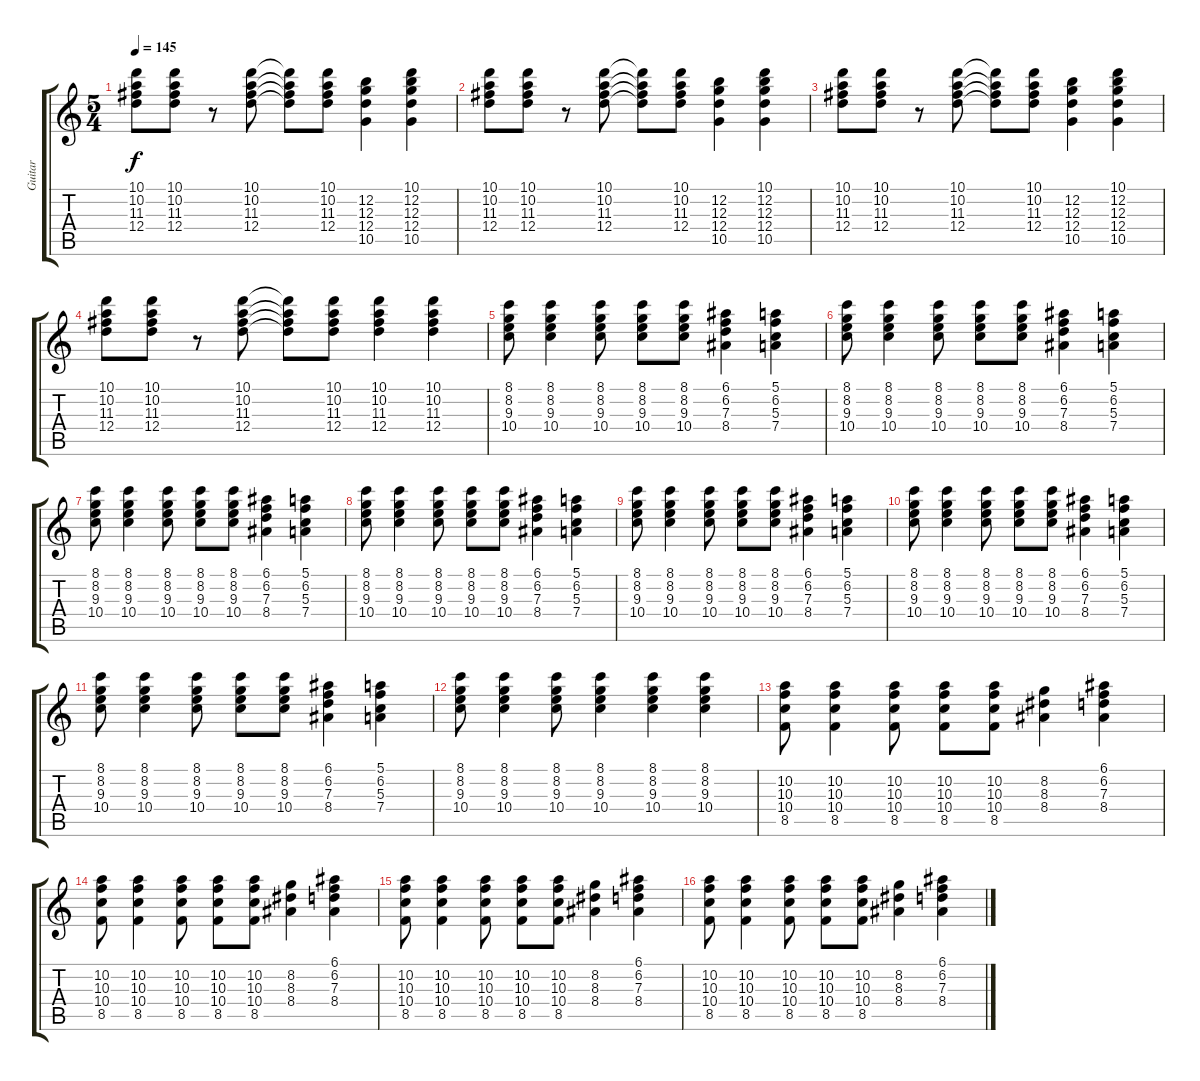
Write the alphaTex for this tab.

\track ("Guitar" "Guitar") {instrument acousticguitarnylon}
\staff {score tabs}
\tuning (E4 B3 G3 D3 A2 E2) {hide}
\ts (5 4)
\tempo 145
\clef g2
\ks c
(10.1 10.2 11.3 12.4).8{dy f} (10.1 10.2 11.3 12.4).8 r.8 (10.1 10.2 11.3 12.4).8 (10.1{t} 10.2{t} 11.3{t} 12.4{t}).8 (10.1 10.2 11.3 12.4).8 (12.2 12.3 12.4 10.5).4 (10.1 12.2 12.3 12.4 10.5).4 |
(10.1 10.2 11.3 12.4).8 (10.1 10.2 11.3 12.4).8 r.8 (10.1 10.2 11.3 12.4).8 (10.1{t} 10.2{t} 11.3{t} 12.4{t}).8 (10.1 10.2 11.3 12.4).8 (12.2 12.3 12.4 10.5).4 (10.1 12.2 12.3 12.4 10.5).4 |
(10.1 10.2 11.3 12.4).8 (10.1 10.2 11.3 12.4).8 r.8 (10.1 10.2 11.3 12.4).8 (10.1{t} 10.2{t} 11.3{t} 12.4{t}).8 (10.1 10.2 11.3 12.4).8 (12.2 12.3 12.4 10.5).4 (10.1 12.2 12.3 12.4 10.5).4 |
(10.1 10.2 11.3 12.4).8 (10.1 10.2 11.3 12.4).8 r.8 (10.1 10.2 11.3 12.4).8 (10.1{t} 10.2{t} 11.3{t} 12.4{t}).8 (10.1 10.2 11.3 12.4).8 (10.1 10.2 11.3 12.4).4 (10.1 10.2 11.3 12.4).4 |
(8.1 8.2 9.3 10.4).8 (8.1 8.2 9.3 10.4).4 (8.1 8.2 9.3 10.4).8 (8.1 8.2 9.3 10.4).8 (8.1 8.2 9.3 10.4).8 (6.1 6.2 7.3 8.4).4 (5.1 6.2 5.3 7.4).4 |
(8.1 8.2 9.3 10.4).8 (8.1 8.2 9.3 10.4).4 (8.1 8.2 9.3 10.4).8 (8.1 8.2 9.3 10.4).8 (8.1 8.2 9.3 10.4).8 (6.1 6.2 7.3 8.4).4 (5.1 6.2 5.3 7.4).4 |
(8.1 8.2 9.3 10.4).8 (8.1 8.2 9.3 10.4).4 (8.1 8.2 9.3 10.4).8 (8.1 8.2 9.3 10.4).8 (8.1 8.2 9.3 10.4).8 (6.1 6.2 7.3 8.4).4 (5.1 6.2 5.3 7.4).4 |
(8.1 8.2 9.3 10.4).8 (8.1 8.2 9.3 10.4).4 (8.1 8.2 9.3 10.4).8 (8.1 8.2 9.3 10.4).8 (8.1 8.2 9.3 10.4).8 (6.1 6.2 7.3 8.4).4 (5.1 6.2 5.3 7.4).4 |
(8.1 8.2 9.3 10.4).8 (8.1 8.2 9.3 10.4).4 (8.1 8.2 9.3 10.4).8 (8.1 8.2 9.3 10.4).8 (8.1 8.2 9.3 10.4).8 (6.1 6.2 7.3 8.4).4 (5.1 6.2 5.3 7.4).4 |
(8.1 8.2 9.3 10.4).8 (8.1 8.2 9.3 10.4).4 (8.1 8.2 9.3 10.4).8 (8.1 8.2 9.3 10.4).8 (8.1 8.2 9.3 10.4).8 (6.1 6.2 7.3 8.4).4 (5.1 6.2 5.3 7.4).4 |
(8.1 8.2 9.3 10.4).8 (8.1 8.2 9.3 10.4).4 (8.1 8.2 9.3 10.4).8 (8.1 8.2 9.3 10.4).8 (8.1 8.2 9.3 10.4).8 (6.1 6.2 7.3 8.4).4 (5.1 6.2 5.3 7.4).4 |
(8.1 8.2 9.3 10.4).8 (8.1 8.2 9.3 10.4).4 (8.1 8.2 9.3 10.4).8 (8.1 8.2 9.3 10.4).4 (8.1 8.2 9.3 10.4).4 (8.1 8.2 9.3 10.4).4 |
(10.2 10.3 10.4 8.5).8 (10.2 10.3 10.4 8.5).4 (10.2 10.3 10.4 8.5).8 (10.2 10.3 10.4 8.5).8 (10.2 10.3 10.4 8.5).8 (8.2 8.3 8.4).4 (6.1 6.2 7.3 8.4).4 |
(10.2 10.3 10.4 8.5).8 (10.2 10.3 10.4 8.5).4 (10.2 10.3 10.4 8.5).8 (10.2 10.3 10.4 8.5).8 (10.2 10.3 10.4 8.5).8 (8.2 8.3 8.4).4 (6.1 6.2 7.3 8.4).4 |
(10.2 10.3 10.4 8.5).8 (10.2 10.3 10.4 8.5).4 (10.2 10.3 10.4 8.5).8 (10.2 10.3 10.4 8.5).8 (10.2 10.3 10.4 8.5).8 (8.2 8.3 8.4).4 (6.1 6.2 7.3 8.4).4 |
(10.2 10.3 10.4 8.5).8 (10.2 10.3 10.4 8.5).4 (10.2 10.3 10.4 8.5).8 (10.2 10.3 10.4 8.5).8 (10.2 10.3 10.4 8.5).8 (8.2 8.3 8.4).4 (6.1 6.2 7.3 8.4).4
